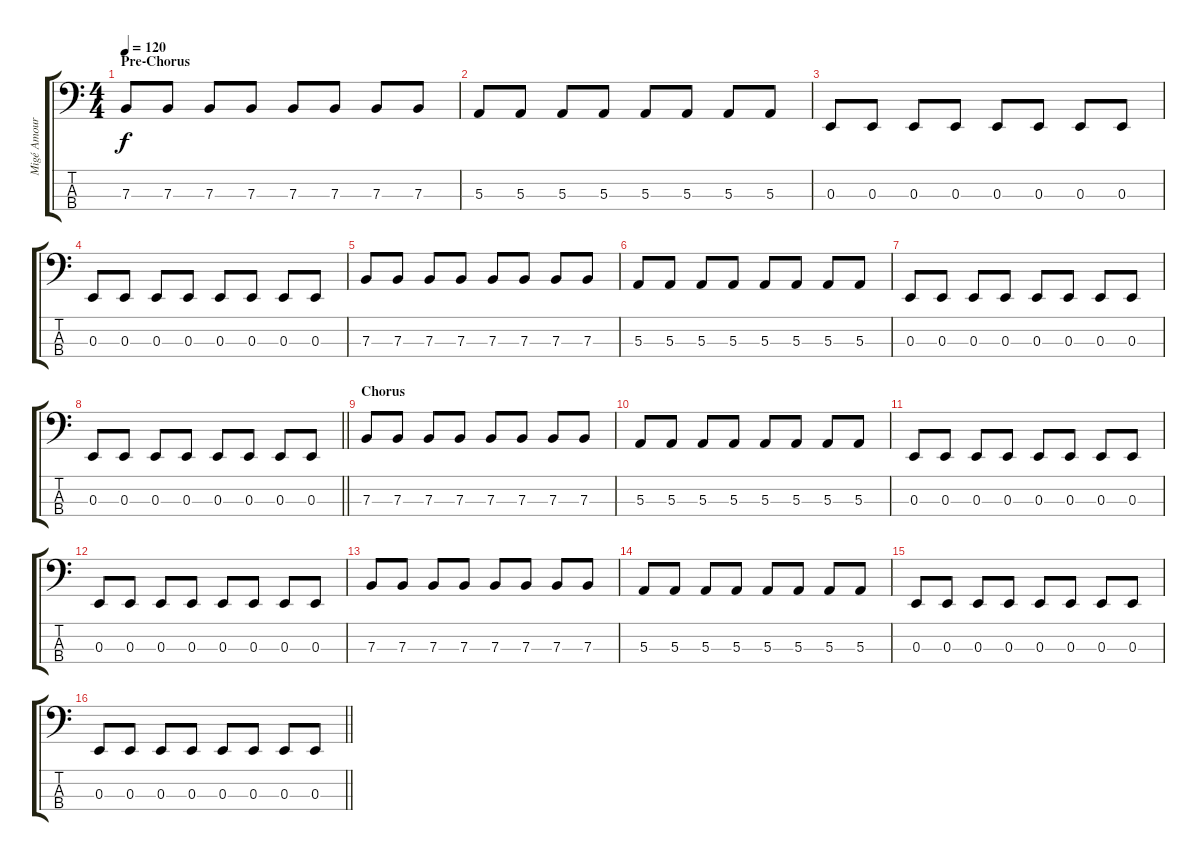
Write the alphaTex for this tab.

\track ("Migé Amour (Bass)" "Migé Amour") {instrument electricbassfinger}
\staff {score tabs}
\tuning (D2 A1 E1 B0) {hide}
\ts (4 4)
\section ("" "Pre-Chorus")
\tempo 120
\clef f4
\ks c
7.3.8{dy f} 7.3.8 7.3.8 7.3.8 7.3.8 7.3.8 7.3.8 7.3.8 |
5.3.8 5.3.8 5.3.8 5.3.8 5.3.8 5.3.8 5.3.8 5.3.8 |
0.3.8 0.3.8 0.3.8 0.3.8 0.3.8 0.3.8 0.3.8 0.3.8 |
0.3.8 0.3.8 0.3.8 0.3.8 0.3.8 0.3.8 0.3.8 0.3.8 |
7.3.8 7.3.8 7.3.8 7.3.8 7.3.8 7.3.8 7.3.8 7.3.8 |
5.3.8 5.3.8 5.3.8 5.3.8 5.3.8 5.3.8 5.3.8 5.3.8 |
0.3.8 0.3.8 0.3.8 0.3.8 0.3.8 0.3.8 0.3.8 0.3.8 |
\barLineRight lightlight
0.3.8 0.3.8 0.3.8 0.3.8 0.3.8 0.3.8 0.3.8 0.3.8 |
\section ("" "Chorus")
7.3.8 7.3.8 7.3.8 7.3.8 7.3.8 7.3.8 7.3.8 7.3.8 |
5.3.8 5.3.8 5.3.8 5.3.8 5.3.8 5.3.8 5.3.8 5.3.8 |
0.3.8 0.3.8 0.3.8 0.3.8 0.3.8 0.3.8 0.3.8 0.3.8 |
0.3.8 0.3.8 0.3.8 0.3.8 0.3.8 0.3.8 0.3.8 0.3.8 |
7.3.8 7.3.8 7.3.8 7.3.8 7.3.8 7.3.8 7.3.8 7.3.8 |
5.3.8 5.3.8 5.3.8 5.3.8 5.3.8 5.3.8 5.3.8 5.3.8 |
0.3.8 0.3.8 0.3.8 0.3.8 0.3.8 0.3.8 0.3.8 0.3.8 |
\barLineRight lightlight
0.3.8 0.3.8 0.3.8 0.3.8 0.3.8 0.3.8 0.3.8 0.3.8
